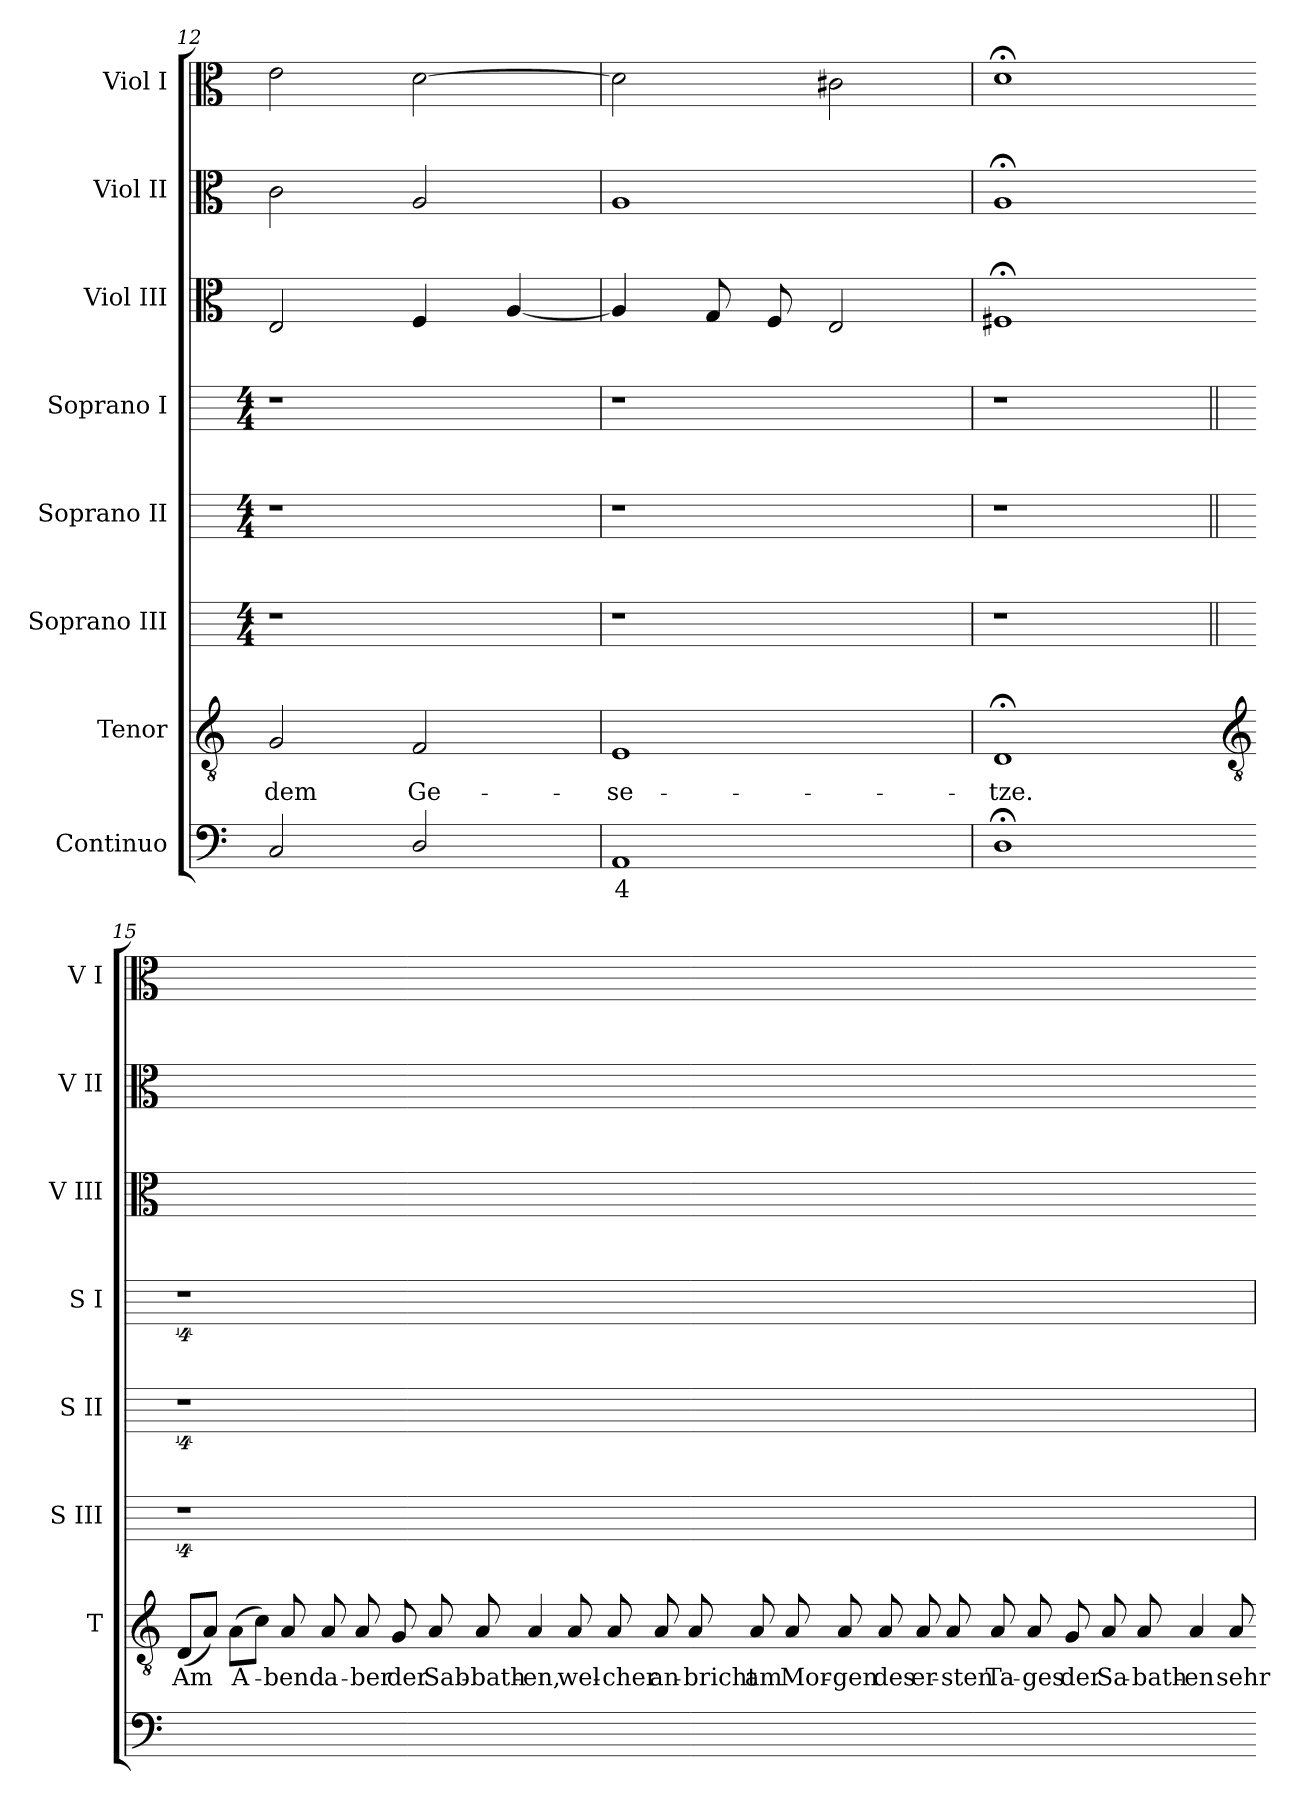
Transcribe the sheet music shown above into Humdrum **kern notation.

**kern	**text	**kern	**text	**kern	**kern	**kern	**kern	**kern	**kern
*part8	*part8	*part7	*part7	*part6	*part5	*part4	*part3	*part2	*part1
*staff8	*staff8	*staff7	*staff7	*staff6	*staff5	*staff4	*staff3	*staff2	*staff1
*I"Continuo	*	*I"Tenor	*	*I"Soprano III	*I"Soprano II	*I"Soprano I	*I"Viol III	*I"Viol II	*I"Viol I
*	*	*I'T	*	*I'S III	*I'S II	*I'S I	*I'V III	*I'V II	*I'V I
*clefF4	*	*clefGv2	*	*	*	*	*clefC3	*clefC3	*clefC3
*k[]	*	*k[]	*	*	*	*	*k[]	*k[]	*k[]
*C:	*	*C:	*	*	*	*	*C:	*C:	*C:
*	*	*	*	*M4/4	*M4/4	*M4/4	*	*	*
=12	=12	=12	=12	=12	=12	=12	=12	=12	=12
!	!	!	!LO:LY:b	!	!	!	!	!	!
2C	.	2G	dem	1r	1r	1r	2E	2c	2e
!	!	!	!LO:LY:b	!	!	!	!	!	!
2D/	.	2F	Ge-	.	.	.	4F	2A	[2d
.	.	.	.	.	.	.	[4A	.	.
=13	=13	=13	=13	=13	=13	=13	=13	=13	=13
!	!LO:LY:b	!	!LO:LY:b	!	!	!	!	!	!
1AA	4	1E	-se-	1r	1r	1r	4A]	1A	2d]
.	.	.	.	.	.	.	8G	.	.
.	.	.	.	.	.	.	8F	.	.
.	.	.	.	.	.	.	2E	.	2c#X
=14	=14	=14	=14	=14	=14	=14	=14	=14	=14
!	!	!	!LO:LY:b	!	!	!	!	!	!
1D;<	.	1D;<	-tze.	1r	1r	1r	1F#X;<	1A;<	1d;<
!!LO:LB:g=z
=15-	=15-	=15-	=15-	=15||	=15||	=15||	=15-	=15-	=15-
*	*	*clefGv2	*	*	*	*	*	*	*
!	!	!	!LO:LY:b	!	!	!	!	!	!
[0Dyy	.	(8DL	Am	4%15r	4%15r	4%15r	[0Ayy	[0dyy	[0fyy
.	.	8AJ)	.	.	.	.	.	.	.
!	!	!	!LO:LY:b	!	!	!	!	!	!
.	.	(>8AL	A-	.	.	.	.	.	.
.	.	8cJ)	.	.	.	.	.	.	.
!	!	!	!LO:LY:b	!	!	!	!	!	!
.	.	8A	bend	.	.	.	.	.	.
!	!	!	!LO:LY:b	!	!	!	!	!	!
.	.	8A	a-	.	.	.	.	.	.
!	!	!	!LO:LY:b	!	!	!	!	!	!
.	.	8A	-ber	.	.	.	.	.	.
!	!	!	!LO:LY:b	!	!	!	!	!	!
.	.	8G	der	.	.	.	.	.	.
!	!	!	!LO:LY:b	!	!	!	!	!	!
.	.	8A	Sab-	.	.	.	.	.	.
!	!	!	!LO:LY:b	!	!	!	!	!	!
.	.	8A	-bath-	.	.	.	.	.	.
!	!	!	!LO:LY:b	!	!	!	!	!	!
.	.	4A	-en,	.	.	.	.	.	.
!	!	!	!LO:LY:b	!	!	!	!	!	!
.	.	8A	wel-	.	.	.	.	.	.
!	!	!	!LO:LY:b	!	!	!	!	!	!
.	.	8A	-cher	.	.	.	.	.	.
!	!	!	!LO:LY:b	!	!	!	!	!	!
.	.	8A	an-	.	.	.	.	.	.
!	!	!	!LO:LY:b	!	!	!	!	!	!
.	.	8A	-bricht	.	.	.	.	.	.
!	!	!	!LO:LY:b	!	!	!	!	!	!
1..Dyy]	.	8A	am	.	.	.	1..Ayy]	1..dyy]	1..fyy]
!	!	!	!LO:LY:b	!	!	!	!	!	!
.	.	8A	Mor-	.	.	.	.	.	.
!	!	!	!LO:LY:b	!	!	!	!	!	!
.	.	8A	-gen	.	.	.	.	.	.
!	!	!	!LO:LY:b	!	!	!	!	!	!
.	.	8A	des	.	.	.	.	.	.
!	!	!	!LO:LY:b	!	!	!	!	!	!
.	.	8A	er-	.	.	.	.	.	.
!	!	!	!LO:LY:b	!	!	!	!	!	!
.	.	8A	-sten	.	.	.	.	.	.
!	!	!	!LO:LY:b	!	!	!	!	!	!
.	.	8A	Ta-	.	.	.	.	.	.
!	!	!	!LO:LY:b	!	!	!	!	!	!
.	.	8A	-ges	.	.	.	.	.	.
!	!	!	!LO:LY:b	!	!	!	!	!	!
.	.	8G	der	.	.	.	.	.	.
!	!	!	!LO:LY:b	!	!	!	!	!	!
.	.	8A	Sa-	.	.	.	.	.	.
!	!	!	!LO:LY:b	!	!	!	!	!	!
.	.	8A	-bath-	.	.	.	.	.	.
!	!	!	!LO:LY:b	!	!	!	!	!	!
.	.	4A	-en	.	.	.	.	.	.
!	!	!	!LO:LY:b	!	!	!	!	!	!
.	.	8A	sehr	.	.	.	.	.	.
=-	=-	=-	=-	=	=	=	=-	=-	=-
*-	*-	*-	*-	*-	*-	*-	*-	*-	*-
